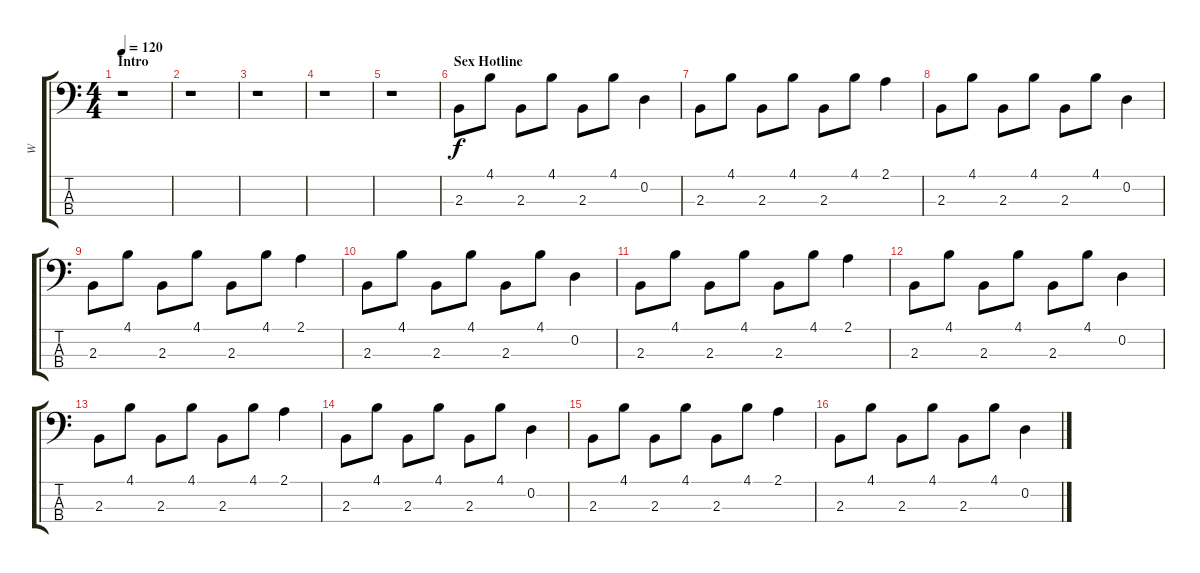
\track ("W" "W") {instrument slapbass1}
\staff {score tabs}
\tuning (G2 D2 A1 E1) {hide}
\ts (4 4)
\section ("" "Intro")
\tempo 120
\clef f4
\ks c
r.1{dy f instrument slapbass1} |
r.1 |
r.1 |
r.1 |
r.1 |
\section ("" "Sex Hotline")
2.3.8 4.1.8 2.3.8 4.1.8 2.3.8 4.1.8 0.2.4 |
2.3.8 4.1.8 2.3.8 4.1.8 2.3.8 4.1.8 2.1.4 |
2.3.8 4.1.8 2.3.8 4.1.8 2.3.8 4.1.8 0.2.4 |
2.3.8 4.1.8 2.3.8 4.1.8 2.3.8 4.1.8 2.1.4 |
2.3.8 4.1.8 2.3.8 4.1.8 2.3.8 4.1.8 0.2.4 |
2.3.8 4.1.8 2.3.8 4.1.8 2.3.8 4.1.8 2.1.4 |
2.3.8 4.1.8 2.3.8 4.1.8 2.3.8 4.1.8 0.2.4 |
2.3.8 4.1.8 2.3.8 4.1.8 2.3.8 4.1.8 2.1.4 |
2.3.8 4.1.8 2.3.8 4.1.8 2.3.8 4.1.8 0.2.4 |
2.3.8 4.1.8 2.3.8 4.1.8 2.3.8 4.1.8 2.1.4 |
2.3.8 4.1.8 2.3.8 4.1.8 2.3.8 4.1.8 0.2.4
